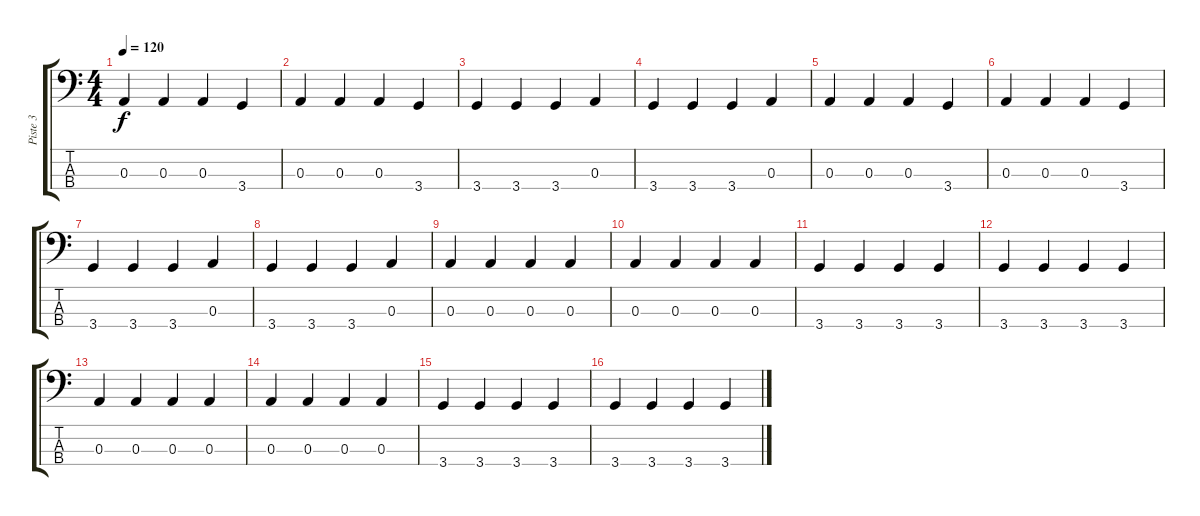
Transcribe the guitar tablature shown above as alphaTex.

\track ("Piste 3" "Piste 3") {instrument acousticbass}
\staff {score tabs}
\tuning (G2 D2 A1 E1) {hide}
\ts (4 4)
\tempo 120
\clef f4
\ks c
0.3.4{dy f} 0.3.4 0.3.4 3.4.4 |
0.3.4 0.3.4 0.3.4 3.4.4 |
3.4.4 3.4.4 3.4.4 0.3.4 |
3.4.4 3.4.4 3.4.4 0.3.4 |
0.3.4 0.3.4 0.3.4 3.4.4 |
0.3.4 0.3.4 0.3.4 3.4.4 |
3.4.4 3.4.4 3.4.4 0.3.4 |
3.4.4 3.4.4 3.4.4 0.3.4 |
0.3.4 0.3.4 0.3.4 0.3.4 |
0.3.4 0.3.4 0.3.4 0.3.4 |
3.4.4 3.4.4 3.4.4 3.4.4 |
3.4.4 3.4.4 3.4.4 3.4.4 |
0.3.4 0.3.4 0.3.4 0.3.4 |
0.3.4 0.3.4 0.3.4 0.3.4 |
3.4.4 3.4.4 3.4.4 3.4.4 |
3.4.4 3.4.4 3.4.4 3.4.4
